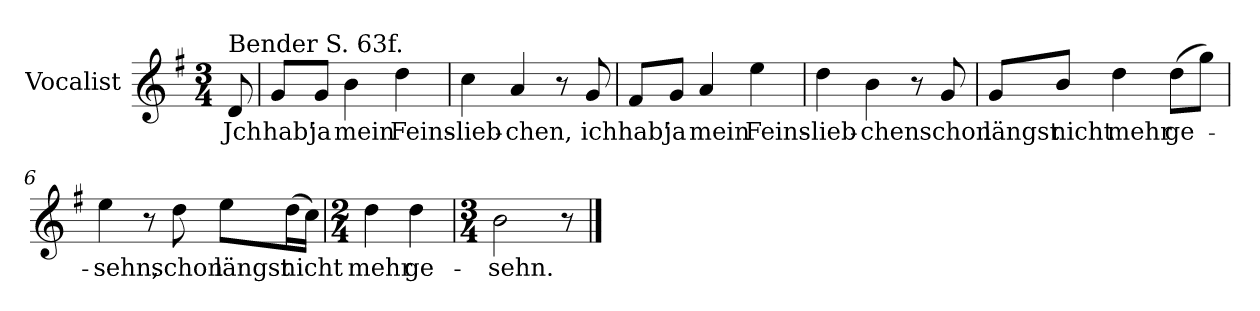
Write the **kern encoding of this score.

**kern	**text
*part1	*part1
*staff1	*staff1
*I"Vocalist	*
*k[f#]	*
*G:	*
*M3/4	*
=	=
!LO:TX:a:t=Bender S. 63f.	!
8d	Jch
=1	=1
8gL	hab'
8gJ	ja
4b	mein
4dd	Feins-
=2	=2
4cc	-lieb-
4a	-chen,
8r	.
8g	ich
=3	=3
8f#L	hab'
8gJ	ja
4a	mein
4ee	Feins-
=4	=4
4dd	-lieb-
4b	-chen
8r	.
8g	schon
=5	=5
8gL	längst
8bJ	nicht
4dd	mehr
(8ddL	ge-
8ggJ)	.
=6	=6
4ee	-sehn,
8r	.
8dd	schon
8eeL	längst
(16ddL	nicht
16ccJJ)	.
=7	=7
*M2/4	*
4dd	mehr
4dd	ge-
=8	=8
*M3/4	*
2b	-sehn.
8r	.
==	==
*-	*-
